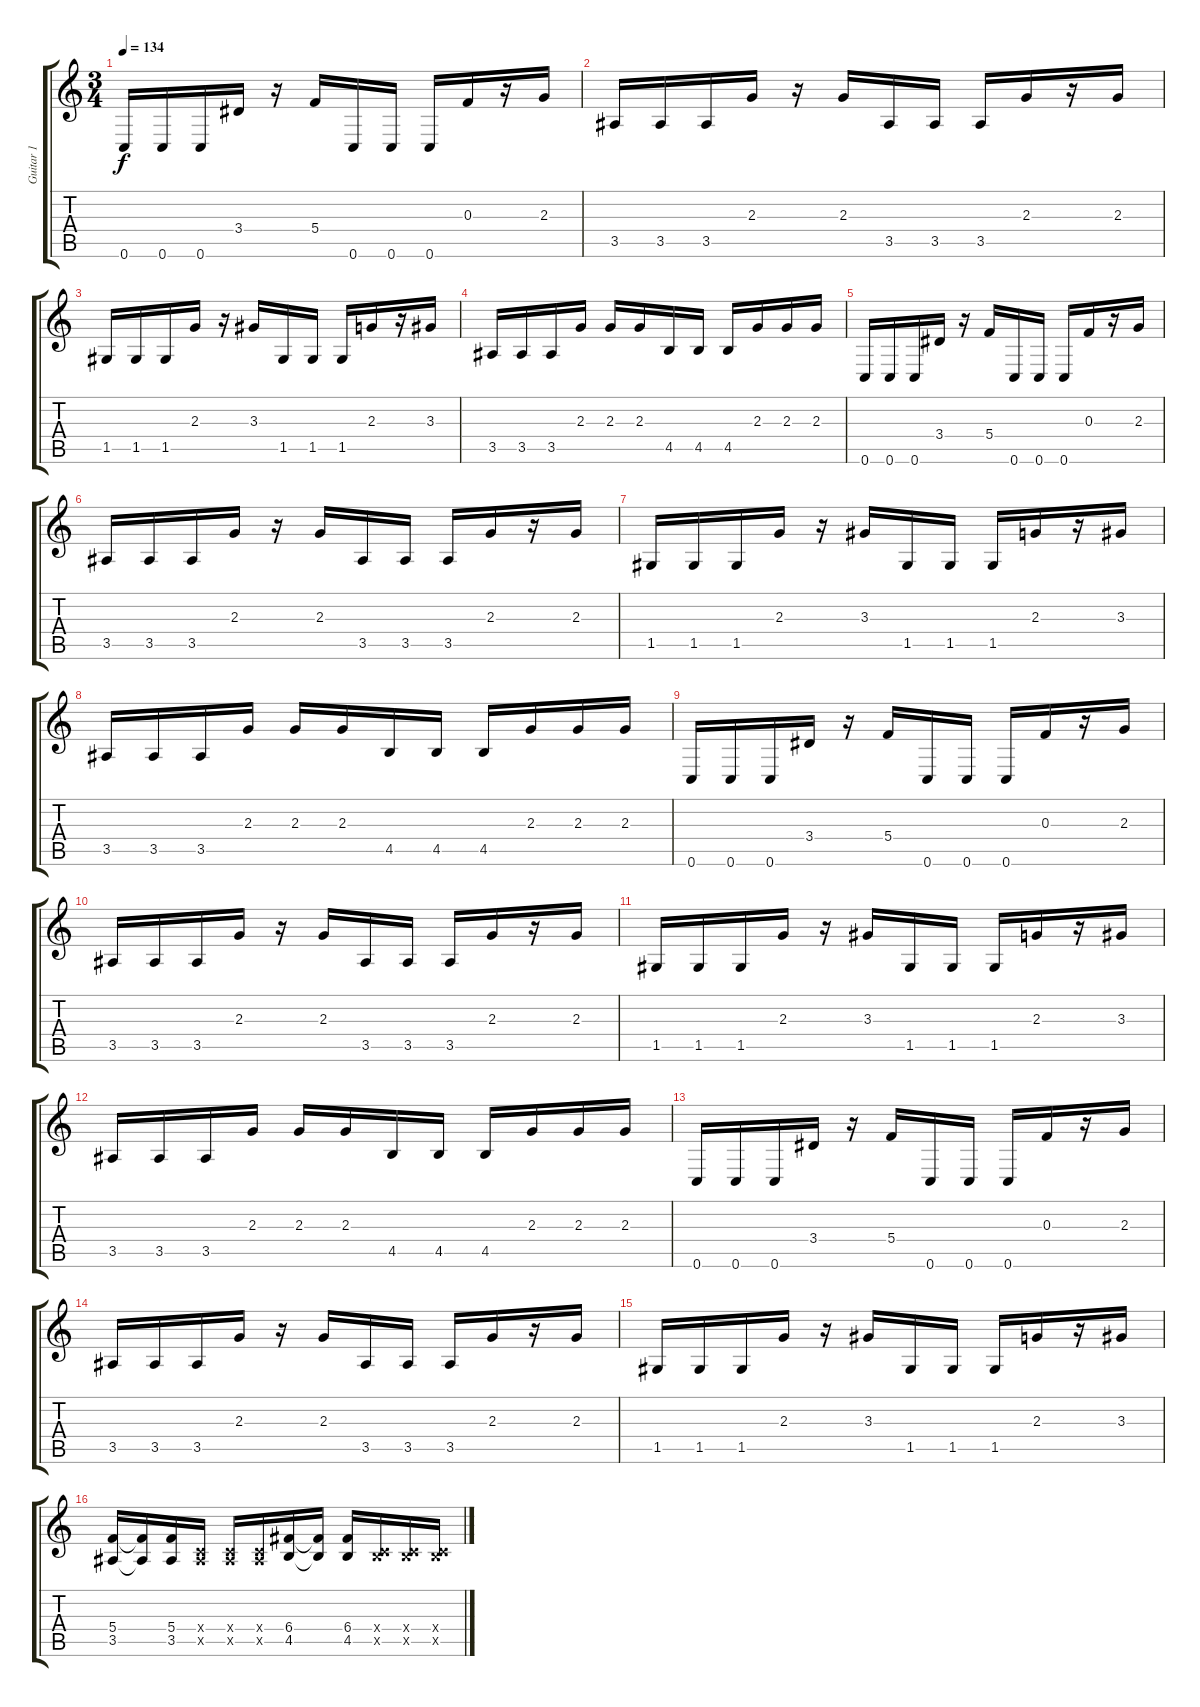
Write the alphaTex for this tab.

\track ("Guitar 1" "Guitar 1") {instrument distortionguitar}
\staff {score tabs}
\tuning (D4 A3 F3 C3 G2 C2) {hide}
\ts (3 4)
\tempo 134
\clef g2
\ks c
0.6.16{dy f} 0.6.16 0.6.16 3.4.16 r.16 5.4.16 0.6.16 0.6.16 0.6.16 0.3.16 r.16 2.3.16 |
3.5.16 3.5.16 3.5.16 2.3.16 r.16 2.3.16 3.5.16 3.5.16 3.5.16 2.3.16 r.16 2.3.16 |
1.5.16 1.5.16 1.5.16 2.3.16 r.16 3.3.16 1.5.16 1.5.16 1.5.16 2.3.16 r.16 3.3.16 |
3.5.16 3.5.16 3.5.16 2.3.16 2.3.16 2.3.16 4.5.16 4.5.16 4.5.16 2.3.16 2.3.16 2.3.16 |
0.6.16 0.6.16 0.6.16 3.4.16 r.16 5.4.16 0.6.16 0.6.16 0.6.16 0.3.16 r.16 2.3.16 |
3.5.16 3.5.16 3.5.16 2.3.16 r.16 2.3.16 3.5.16 3.5.16 3.5.16 2.3.16 r.16 2.3.16 |
1.5.16 1.5.16 1.5.16 2.3.16 r.16 3.3.16 1.5.16 1.5.16 1.5.16 2.3.16 r.16 3.3.16 |
3.5.16 3.5.16 3.5.16 2.3.16 2.3.16 2.3.16 4.5.16 4.5.16 4.5.16 2.3.16 2.3.16 2.3.16 |
0.6.16 0.6.16 0.6.16 3.4.16 r.16 5.4.16 0.6.16 0.6.16 0.6.16 0.3.16 r.16 2.3.16 |
3.5.16 3.5.16 3.5.16 2.3.16 r.16 2.3.16 3.5.16 3.5.16 3.5.16 2.3.16 r.16 2.3.16 |
1.5.16 1.5.16 1.5.16 2.3.16 r.16 3.3.16 1.5.16 1.5.16 1.5.16 2.3.16 r.16 3.3.16 |
3.5.16 3.5.16 3.5.16 2.3.16 2.3.16 2.3.16 4.5.16 4.5.16 4.5.16 2.3.16 2.3.16 2.3.16 |
0.6.16 0.6.16 0.6.16 3.4.16 r.16 5.4.16 0.6.16 0.6.16 0.6.16 0.3.16 r.16 2.3.16 |
3.5.16 3.5.16 3.5.16 2.3.16 r.16 2.3.16 3.5.16 3.5.16 3.5.16 2.3.16 r.16 2.3.16 |
1.5.16 1.5.16 1.5.16 2.3.16 r.16 3.3.16 1.5.16 1.5.16 1.5.16 2.3.16 r.16 3.3.16 |
(5.4 3.5).16 (5.4{t} 3.5{t}).16 (5.4 3.5).16 (0.4{x} 3.5{x}).16 (0.4{x} 3.5{x}).16 (0.4{x} 3.5{x}).16 (6.4 4.5).16 (6.4{t} 4.5{t}).16 (6.4 4.5).16 (0.4{x} 4.5{x}).16 (0.4{x} 4.5{x}).16 (0.4{x} 4.5{x}).16
